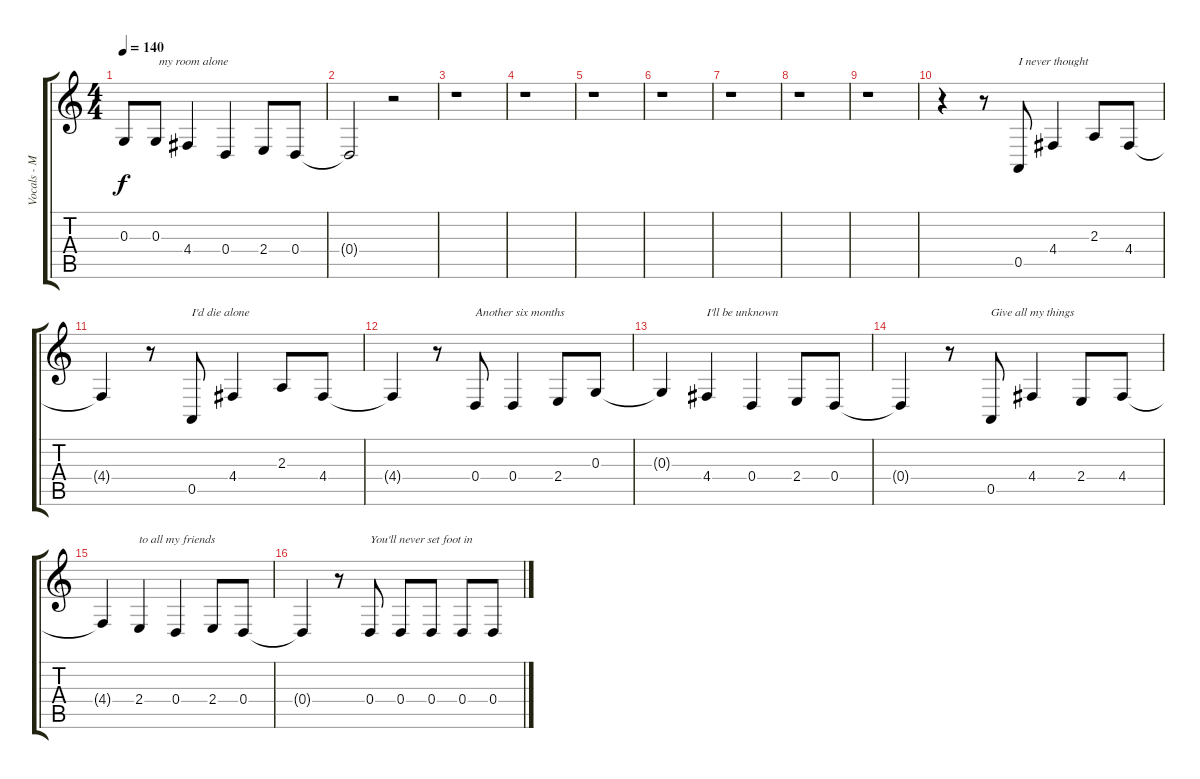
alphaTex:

\track ("Vocals - Mark " "Vocals - M") {instrument sopranosax}
\staff {score tabs}
\tuning (E4 B3 G3 D3 A2 E2) {hide}
\ts (4 4)
\tempo 140
\clef g2
\ks c
0.3{t}.8{dy f} 0.3.8{txt " my room alone"} 4.4.4 0.4.4 2.4.8 0.4.8 |
0.4{t}.2 r.2 |
r.1 |
r.1 |
r.1 |
r.1 |
r.1 |
r.1 |
r.1 |
r.4 r.8 0.5.8{txt "I never thought"} 4.4.4 2.3.8 4.4.8 |
4.4{t}.4 r.8 0.5.8{txt "I'd die alone"} 4.4.4 2.3.8 4.4.8 |
4.4{t}.4 r.8 0.4.8{txt "Another six months"} 0.4.4 2.4.8 0.3.8 |
0.3{t}.4 4.4.4{txt "I'll be unknown"} 0.4.4 2.4.8 0.4.8 |
0.4{t}.4 r.8 0.5.8{txt "Give all my things"} 4.4.4 2.4.8 4.4.8 |
4.4{t}.4 2.4.4{txt "to all my friends"} 0.4.4 2.4.8 0.4.8 |
0.4{t}.4 r.8 0.4.8{txt "You'll never set foot in"} 0.4.8 0.4.8 0.4.8 0.4.8
